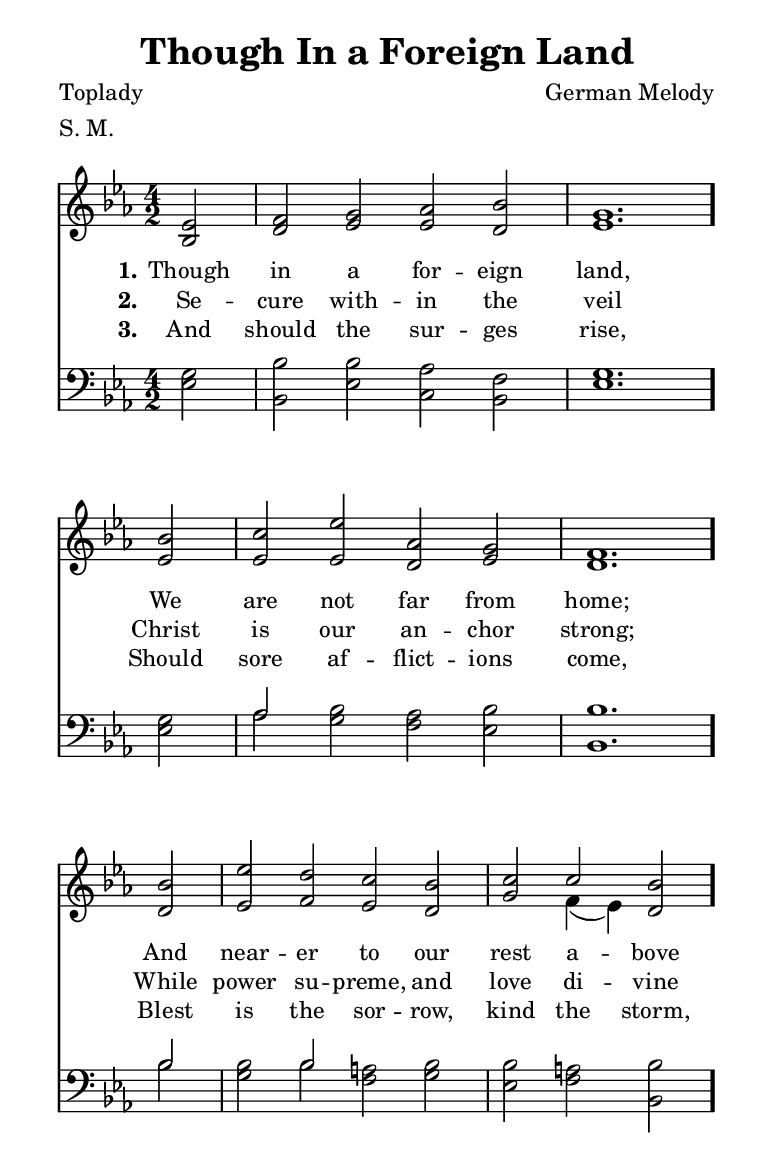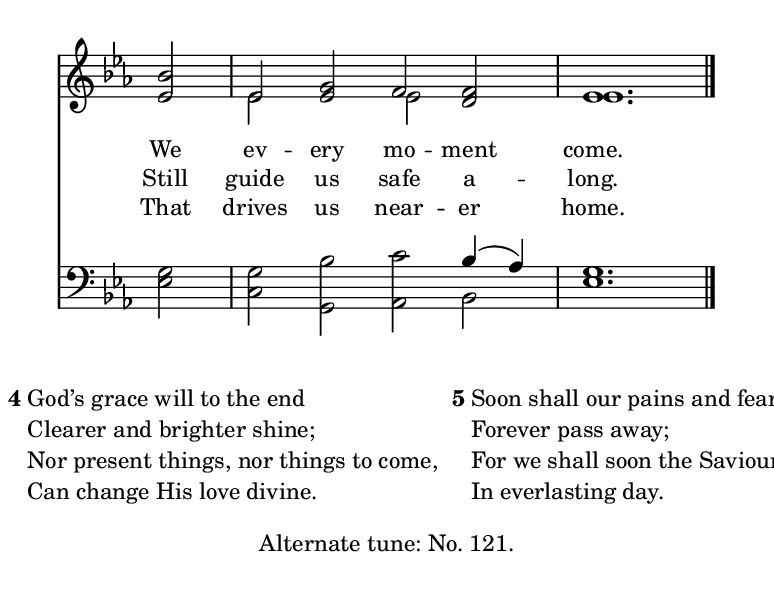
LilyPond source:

\include "common/global.ily"
\paper {
  \include "common/paper.ily"
  ragged-last-bottom = ##t
  systems-per-page = ##f
}

\header{
  hymnnumber = "160"
  title = "Though In a Foreign Land"
  tunename = "Franconia"
  meter = "S. M."
  poet = "Toplady"
  composer = "German Melody"
  %copyright = ""
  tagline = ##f
}

global = {
  \include "common/overrides.ily"
  \override Staff.TimeSignature.style = #'numbered
  \time 4/2
  \override Score.MetronomeMark.transparent = ##t % hide all fermata changes too
  \tempo 2=80
  \key ees \major
  \partial 2
  \autoBeamOff
}

notesSoprano = {
\global
\relative c' {

  ees2 | f g aes bes | g1.
  bes2 | c ees aes, g | f1.
  bes2 | ees d c bes | c c bes
  bes2 | ees, g f f | ees1.

  \bar "|."

}
}

notesAlto = {
\global
\relative e' {

  bes2 | d ees ees d | ees1.
  ees2 | ees ees d ees | d1.
  d2 | ees f ees d | g f4( ees) d2
  ees2 | ees ees ees d | ees1.

}
}

notesTenor = {
\global
\relative a {

  g2 | bes bes aes f | g1.
  g2 | aes bes aes bes | bes1.
  bes2 | bes bes a bes | bes a bes
  g2 | g bes c bes4( aes) | g1.

}
}

notesBass = {
\global
\relative f {

  ees2 | bes ees c bes | ees1.
  ees2 | aes g f ees | bes1.
  bes'2 | g bes f g | ees f bes,
  ees2 | c g aes bes | ees1.

}
}

wordsA = \lyricmode {
\set stanza = "1."

Though in a for -- eign land, \bar "."
We are not far from home; \bar "." \break
And near -- er to our rest a -- bove \bar "."
We ev -- ery mo -- ment come. \bar "."

}

wordsB = \lyricmode {
\set stanza = "2."

Se -- cure with -- in the veil
Christ is our an -- chor strong;
While power su -- preme, and love di -- vine
Still guide us safe a -- long.

}

wordsC = \lyricmode {
\set stanza = "3."

And should the sur -- ges rise,
Should sore af -- flict -- ions come,
Blest is the sor -- row, kind the storm,
That drives us near -- er home.

}

wordsD = \markuplist {

\line { God’s grace will to the end }
\line { Clearer and brighter shine; }
\line { Nor present things, nor things to come, }
\line { Can change His love divine. }

}

wordsE = \markuplist {

\line { Soon shall our pains and fears }
\line { Forever pass away; }
\line { For we shall soon the Saviour see }
\line { In everlasting day. }

}

\score {
  \context ChoirStaff <<
    \context Staff = upper <<
      \set ChoirStaff.systemStartDelimiter = #'SystemStartBar
      \partcombine #'(2 . 9) \notesSoprano \notesAlto
      \context NullVoice = sopranos { \voiceOne << \notesSoprano >> }
      \context NullVoice = altos { \voiceTwo << \notesAlto >> }
      \context Lyrics = one   \lyricsto sopranos \wordsA
      \context Lyrics = two   \lyricsto sopranos \wordsB
      \context Lyrics = three \lyricsto sopranos \wordsC
    >>
    \context Staff = men <<
      \clef bass
      \partcombine #'(2 . 9) \notesTenor \notesBass
      \context NullVoice = tenors { \voiceOne << \notesTenor >> }
      \context NullVoice = basses { \voiceTwo << \notesBass >> }
    >>
  >>
  \layout {
    \include "common/layout.ily"
  }
  \midi{
    \include "common/midi.ily"
  }
}

\noPageBreak

\markup { \raise #3 \fill-line {
  \hspace #0.1
  \line{ \bold 4 \column { \wordsD } }
  \hspace #0.1
  \line{ \bold 5 \column { \wordsE } }
  \hspace #0.1
} }

\noPageBreak

\markup { \fill-line { \lower #4 \line { Alternate tune: No. 121. } } }

\version "2.19.49"  % necessary for upgrading to future LilyPond versions.

% vi:set et ts=2 sw=2 ai nocindent syntax=lilypond:
